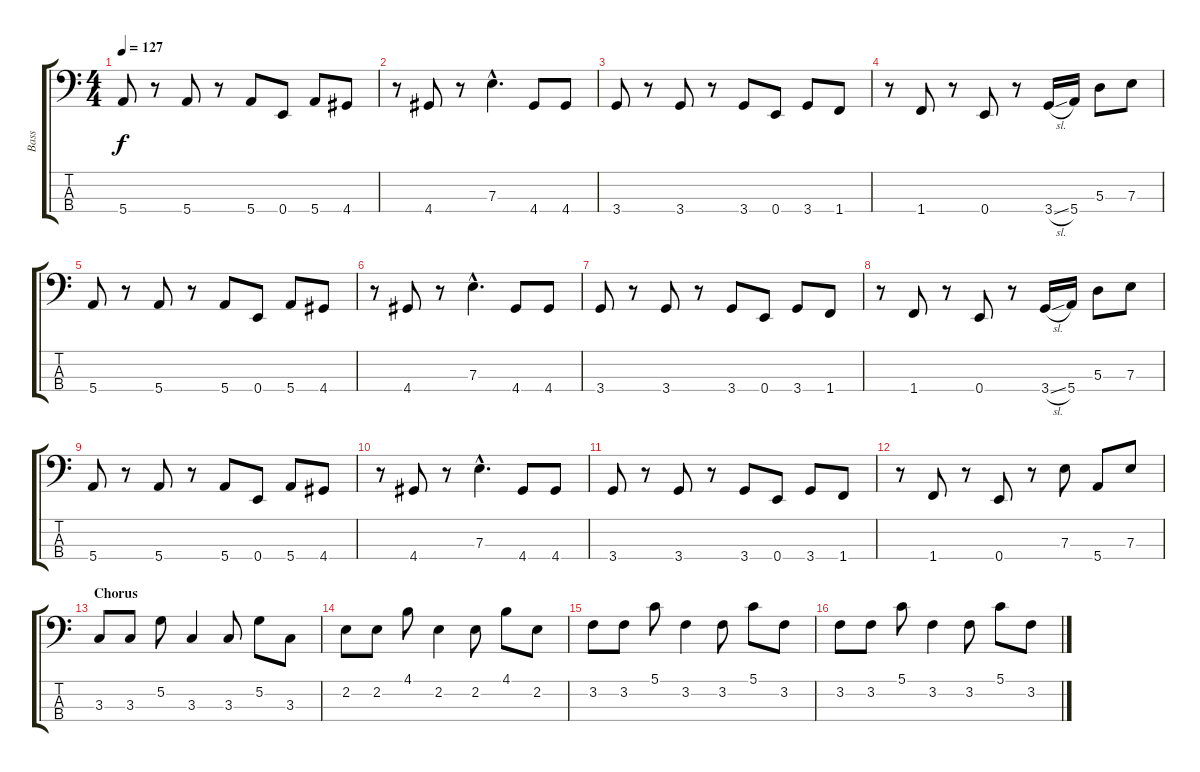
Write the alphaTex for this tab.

\track ("Bass" "Bass") {instrument electricbassfinger}
\staff {score tabs}
\tuning (G2 D2 A1 E1) {hide}
\ts (4 4)
\tempo 127
\clef f4
\ks c
5.4.8{dy f} r.8 5.4.8 r.8 5.4.8 0.4.8 5.4.8 4.4.8 |
r.8 4.4.8 r.8 7.3{hac}.4{d} 4.4.8 4.4.8 |
3.4.8 r.8 3.4.8 r.8 3.4.8 0.4.8 3.4.8 1.4.8 |
r.8 1.4.8 r.8 0.4.8 r.8 3.4{sl}.16 5.4.16 5.3.8 7.3.8 |
5.4.8 r.8 5.4.8 r.8 5.4.8 0.4.8 5.4.8 4.4.8 |
r.8 4.4.8 r.8 7.3{hac}.4{d} 4.4.8 4.4.8 |
3.4.8 r.8 3.4.8 r.8 3.4.8 0.4.8 3.4.8 1.4.8 |
r.8 1.4.8 r.8 0.4.8 r.8 3.4{sl}.16 5.4.16 5.3.8 7.3.8 |
5.4.8 r.8 5.4.8 r.8 5.4.8 0.4.8 5.4.8 4.4.8 |
r.8 4.4.8 r.8 7.3{hac}.4{d} 4.4.8 4.4.8 |
3.4.8 r.8 3.4.8 r.8 3.4.8 0.4.8 3.4.8 1.4.8 |
r.8 1.4.8 r.8 0.4.8 r.8 7.3.8 5.4.8 7.3.8 |
\section ("" "Chorus")
3.3.8 3.3.8 5.2.8 3.3.4 3.3.8 5.2.8 3.3.8 |
2.2.8 2.2.8 4.1.8 2.2.4 2.2.8 4.1.8 2.2.8 |
3.2.8 3.2.8 5.1.8 3.2.4 3.2.8 5.1.8 3.2.8 |
3.2.8 3.2.8 5.1.8 3.2.4 3.2.8 5.1.8 3.2.8
